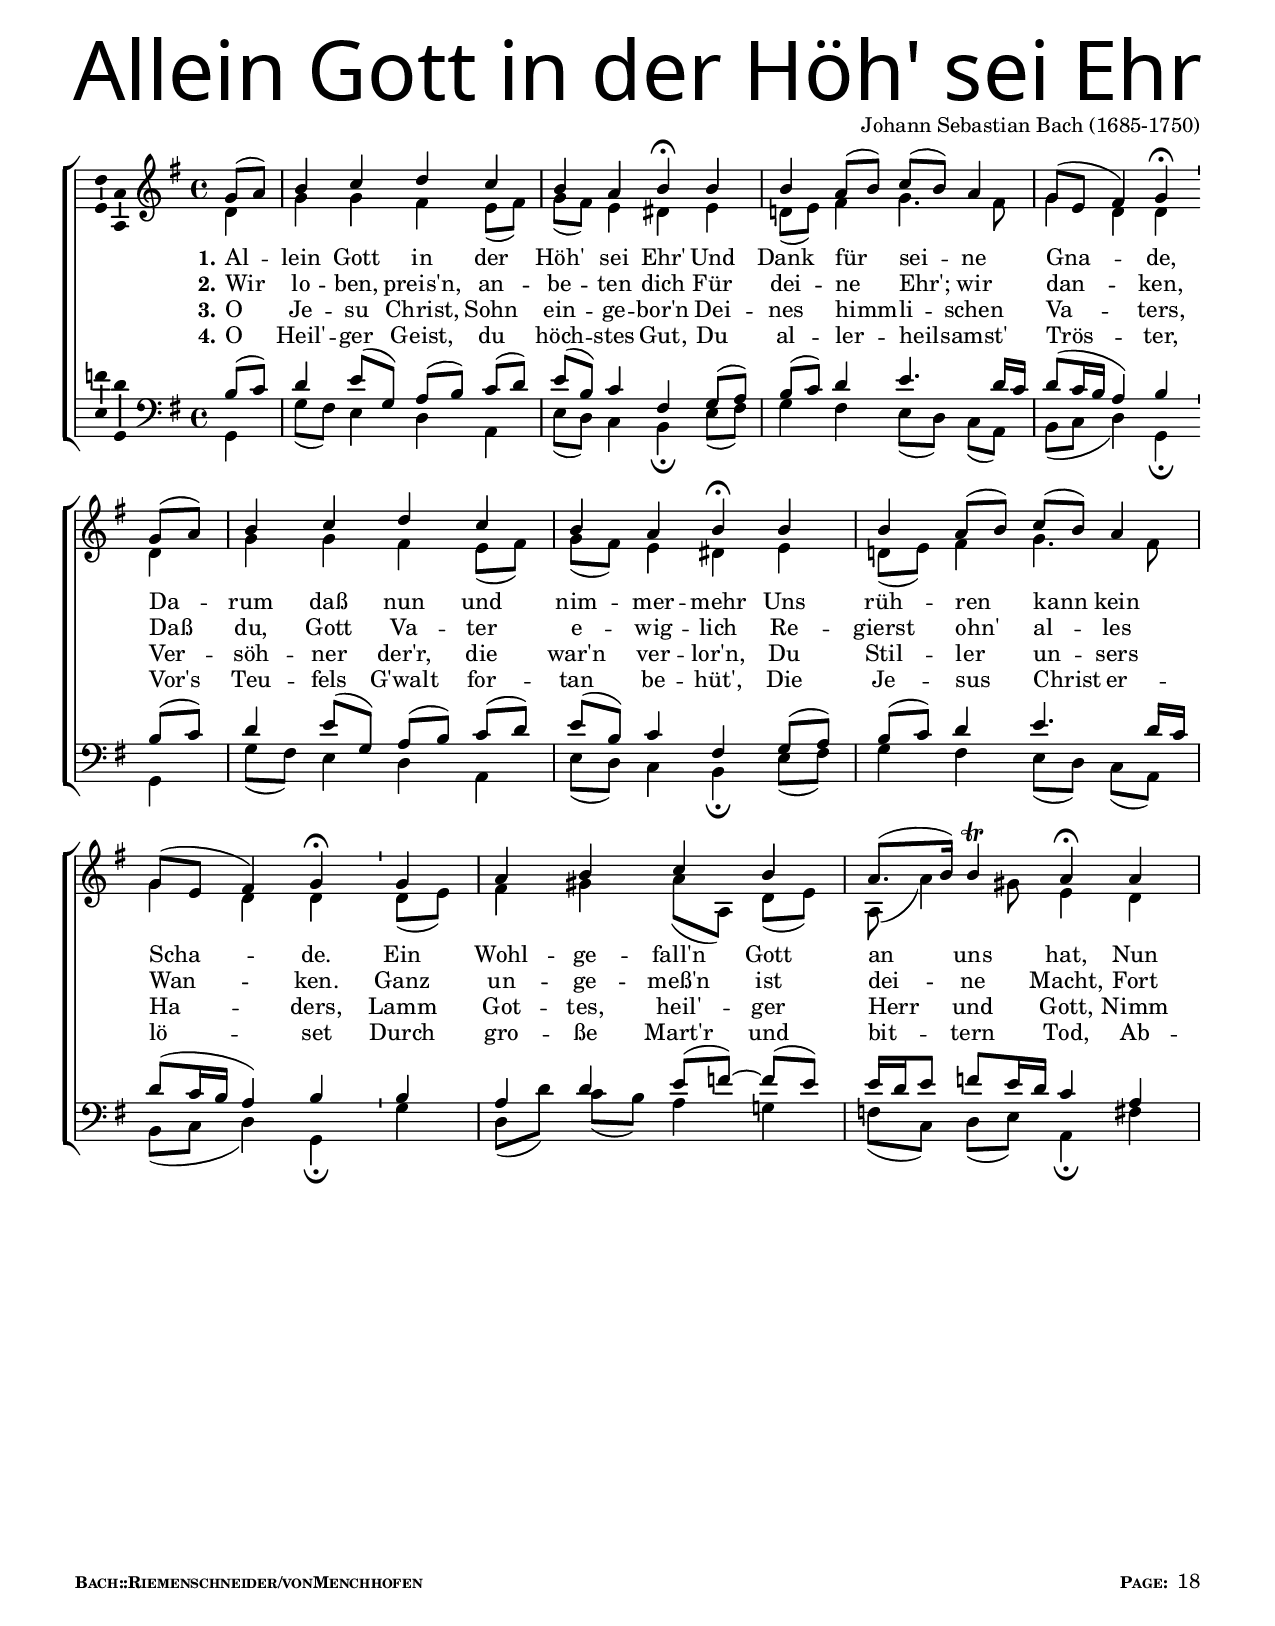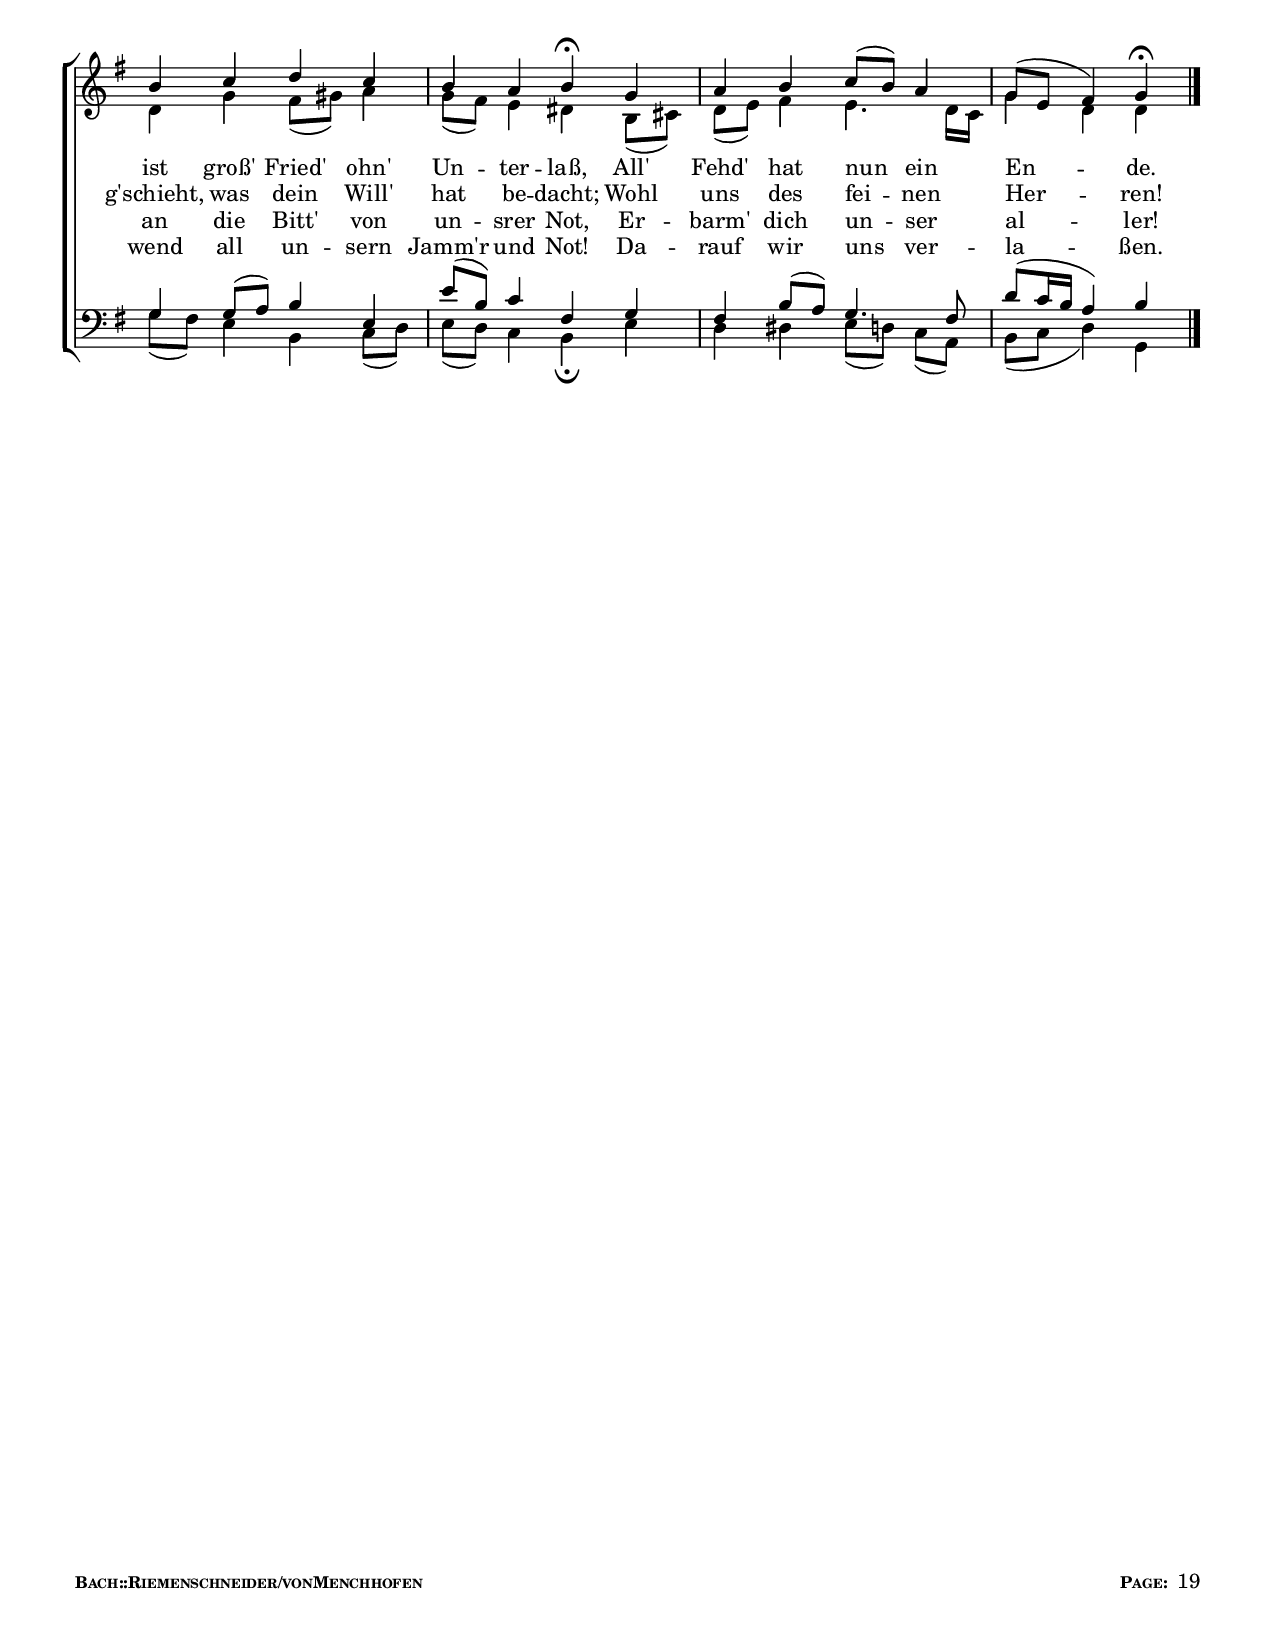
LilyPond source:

\version "2.19.28"

%%%%%%%%%%%%%%%%%%%%%%%%%%%%%%%%
% Template File cobbled together by Zack von Menchhofen 
%
% http://www.zacheryv.com
% http://www.choirmaster.ca
% http://www.choir.space
%
%
% Feel Free to Use
%
%%%%%%%%%%%%%%%%%%%%%%%%%%%%%%%%

\header {
  %title = "Title"
  %subtitle = "Subtitle"
  composer = "Johann Sebastian Bach (1685-1750)"
  title = \markup { \override #'(font-name . "KaiserzeitGotisch") \fontsize #8 { "Allein Gott in der Höh' sei Ehr"}}
  %Make a Crown
  %title = \markup {   \override #'(font-name . "IntellectaCrowns") \fontsize #10 {
  %       Y
  %}}
  %Make a pretty border at the bottom
  %copyright = \markup {\override #'(font-name . "IntellectaHeraldics") \fontsize #13 {      "yyyyyy"    }}
  % Remove default LilyPond tagline
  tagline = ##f
}

%#(set! paper-alist (cons '("halfLegal" . (cons (* 8.5 in) (* 9 in))) paper-alist))
#(set-global-staff-size 18)

\paper {
  #(set-paper-size "letter")
  page-break = #ly:minimal-breaking
   #(include-special-characters)
  two-sided = true
  top-margin = .3\in
  bottom-margin = .3\in 
  left-margin = .5\in
  right-margin = .5\in
  first-page-number = #18
  print-first-page-number =  ##t
  oddHeaderMarkup = \markup \fill-line { " "  }
  evenHeaderMarkup = \markup \fill-line { " "  }
  oddFooterMarkup = \markup { 
                        \fill-line {
                          \line {   \tiny \bold \smallCaps "Bach::Riemenschneider/vonMenchhofen "    }
                          \line { \tiny \bold \smallCaps "Page: "   \on-the-fly #print-page-number-check-first \fromproperty #'page:page-number-string } 
                        } 
                      }
  evenFooterMarkup = \markup { 
                        \fill-line {
                          \line { \tiny \bold \smallCaps "Bach::Riemenschneider/vonMenchhofen"  }
                          \line { \tiny \bold \smallCaps  "    Page: "   \on-the-fly #print-page-number-check-first \fromproperty #'page:page-number-string  } 
                        } 
                      }
                      ragged-bottom = ##t
}

\layout {
  \context {
    \Score
    \remove "Bar_number_engraver"
  }
  \context {
    \Voice
    \consists "Melody_engraver"
    \override Stem #'neutral-direction = #'()
  }
}

global = {
  \key g \major
  \time 4/4
  \partial 4
}

soprano = \relative c'' {
  \global
  % Music follows here.
  g8( a) b4 c d c b a b\fermata b b a8( b) c( b) a4 g8( e fis4) g\fermata \bar "'"
  g8( a) b4 c d c b a b\fermata b b a8( b) c( b) a4 g8( e fis4) g\fermata \bar "'" g4 a b c b a8.( b16) b4\trill a4\fermata a b c d c b a b\fermata 
  g a b c8( b) a4 g8( e fis4) g\fermata \bar "|."
}

alto = \relative c' {
  \global
  % Music follows here.
  d4 g g fis e8( fis) g( fis) e4 dis e d!8( e) fis4 g4. fis8 g4 d d 
  d4 g g fis e8( fis) g( fis) e4 dis e d!8( e) fis4 g4. fis8 g4 d d 
  d8( e) fis4 gis a8( a,) d[( e)] a,( a'4) gis8 e4 d d g fis8( gis) a4 
  g8( fis) e4 dis b8( cis) d8( e) fis4 e4. d16 c g'4 d d
}

tenor = \relative c' {
  \global
  % Music follows here.
  b8( c) d4 e8( g,) a[( b)] c( d) e( b) c4 fis, g8( a) b( c) d4 e4. d16 c d8( c16 b a4) b
  b8( c) d4 e8( g,) a[( b)] c( d) e( b) c4 fis, g8( a) b( c) d4 e4. d16 c d8( c16 b a4) b 
  b a d e8( f!)~f[( e)] 
  e16 d e8 f e16 d c4 a g g8( a) b4 e, e'8( b) c4 fis, g fis b8( a) g4. fis8 d'( c16 b a4) b
}

bass = \relative c {
  \global
  % Music follows here.
  g4 g'8[( fis)] e4 d a e'8( d) c4 b_\fermata e8( fis) g4 fis e8( d) c[( a)] b( c d4) g,_\fermata
  g4 g'8[( fis)] e4 d a e'8( d) c4 b_\fermata e8( fis) g4 fis e8( d) c[( a)] b( c d4) g,_\fermata
  g' d8( d') c[( b)] a4 g! f!8[( c)] d( e) a,4_\fermata fis' 
  g8( fis) e4 b c8( d) e( d) c4 b_\fermata e d dis e8( d!) c[( a)] b( c d4) g, 
}

verseOne = \lyricmode {
  \set stanza = "1."
  % Lyrics follow here.
  Al -- lein Gott in der Höh' sei Ehr'
  Und Dank für sei -- ne Gna -- de,
  Da -- rum daß nun und nim -- mer -- mehr
  Uns rüh -- ren kann kein Scha -- de.
  Ein Wohl -- ge -- fall'n Gott an uns hat,
  Nun ist groß' Fried' ohn' Un -- ter -- laß,
  All' Fehd' hat nun ein En -- de.
}

verseTwo = \lyricmode {
  \set stanza = "2."
  % Lyrics follow here.
  Wir lo -- ben, preis'n, an -- be -- ten dich
  Für dei -- ne Ehr'; wir dan -- ken,
  Daß du, Gott Va -- ter e -- wig -- lich
  Re -- gierst ohn' al -- les Wan -- ken.
  Ganz un -- ge -- meß'n ist dei -- ne Macht,
  Fort g'schieht, was dein Will' hat be -- dacht;
  Wohl uns des fei -- nen Her -- ren! 
}

verseThree = \lyricmode {
  \set stanza = "3."
  % Lyrics follow here.
  O Je -- su Christ, Sohn ein -- ge -- bor'n
  Dei -- nes himm -- li -- schen Va -- ters,
  Ver -- söh -- ner der'r, die war'n ver -- lor'n,
  Du Stil -- ler un -- sers Ha -- ders,
  Lamm Got -- tes, heil' -- ger Herr und Gott,
  Nimm an die Bitt' von un -- srer Not,
  Er -- barm' dich un -- ser al -- ler! 
}

verseFour = \lyricmode {
  \set stanza = "4."
  % Lyrics follow here.
  O Heil' -- ger Geist, du höch -- stes Gut,
  Du al -- ler -- heil -- samst' Trös -- ter,
  Vor's Teu -- fels G'walt for -- tan be -- hüt',
  Die Je -- sus Christ er -- lö -- set
  Durch gro -- ße Mart'r und bit -- tern Tod,
  Ab -- wend all un -- sern Jamm'r und Not!
  Da -- rauf wir uns ver -- la -- ßen. 
}

figBass = \figuremode {
  \global
  % Figures follow here.
  %<5 3>1
}

choirPart = \new ChoirStaff <<
  \new Staff \with {
    %instrumentName = \markup \center-column { "S." "A." }
  } <<
    \new Voice = "soprano" \with {
      \consists "Ambitus_engraver"
    } { \voiceOne \soprano }
    \new Voice = "alto" \with {
      \consists "Ambitus_engraver"
      \override Ambitus #'X-offset = #2.0
    } { \voiceTwo \alto }
  >>
  \new Lyrics \with {
    \override VerticalAxisGroup #'staff-affinity = #CENTER
  } \lyricsto "soprano" \verseOne
  \new Lyrics \with {
    \override VerticalAxisGroup #'staff-affinity = #CENTER
  } \lyricsto "soprano" \verseTwo
  \new Lyrics \with {
    \override VerticalAxisGroup #'staff-affinity = #CENTER
  } \lyricsto "soprano" \verseThree
  \new Lyrics \with {
    \override VerticalAxisGroup #'staff-affinity = #CENTER
  } \lyricsto "soprano" \verseFour
  \new Staff \with {
    %instrumentName = \markup \center-column { "T." "B." }
  } <<
    \clef bass
    \new Voice = "tenor" \with {
      \consists "Ambitus_engraver"
    } { \voiceOne \tenor }
    \new Voice = "bass" \with {
      \consists "Ambitus_engraver"
      \override Ambitus #'X-offset = #2.0
    } { \voiceTwo \bass }
  >>
>>

bassFiguresPart = \new FiguredBass \figBass

\score {
  <<
    \choirPart
    \bassFiguresPart
  >>
  \layout {
    indent = 0
  }
}

%%%%%%%%%%% USE THIS SECTION FOR TWO COLUMN TEXT BELOW MUSIC
%
%#(define-markup-command (columns layout props args) (markup-list?)
%   (let ((line-width (/ (chain-assoc-get 'line-width props
%                         (ly:output-def-lookup layout 'line-width))
%                        (max (length args) 1))))
%     (interpret-markup layout props
%       (make-line-markup (map (lambda (line)
%                                (markup #:pad-to-box `(0 . ,line-width) '(0 . 0)
%                                  #:override `(line-width . ,line-width)
%                                  line))
%                               args)))))
%
%\markup {
%  \fill-line { 
%     \line { 
%       \override #'(font-name . "IntellectaHeraldics") \fontsize #20 {
%         b
%       }
%     }
%  }
%}

%\markup \abs-fontsize #12 {\null}
%\markup \abs-fontsize #17 {{\concat {\smallCaps "Ein Feste Burg ist Unser Gott "}}}
%\markup \abs-fontsize #17 {{\concat {
% \italic {"(A Mighty Fortress is our God)"}}}}
%\markup \abs-fontsize #12 {\null}
%\markup \abs-fontsize #12 {\null}
%\markup \abs-fontsize #12 {\null}
%\markup 
%  \abs-fontsize #11  {
%    \wordwrap  { \justify {
%      In his book, \italic {Bach: Music in the Castle of Heaven,} Sir John Eliot Gardner shares a story of the Bach family.  Bach's whole family were musicians.  They would often get together for huge family affairs-Dinners and Picnics.  Apparently, the Bach family loved to sing "bawldy" drinking songs.  But being a good and faithful Lutheran family, they would often also sing hymns together. So I had to include the most famous of all the German hymns!}
%      }
%    }	   
%\markup \abs-fontsize #12 {\null}
%\markup \abs-fontsize #12 {\null}
%\markup \abs-fontsize #12 {\null}
%\markup \abs-fontsize #12 \fill-line {\smallCaps { "- Translation -"} }
%\markup \abs-fontsize #12 {\null}
%\markup { \columns {
%  \column { 
%    \override #'(font-name . "PlakatFraktur") {
%    \wordwrap  { \justify {
%        "Ein' feste Burg ist unser Gott, Ein' gute Wehr und" 
%        "waffen, Er hilft uns frei aus aller Not, Die uns jetzt" 
%        "hat betroffen. Der alt' böse Feind, Mit ernst er's "
%        "jetzt meint, Groß Macht und viel List Sein' grausam" 
%        "Rüftung ist, Auf Erb' ist nicht Sein's Gleichen." 
%    }}  
%    }
%  }
%  \column \abs-fontsize #10 { 
%    \wordwrap  { \justify {
%      "A mighty fortress is our God, A bulwark "
%      "never failing, He helps us free from " 
%      "every need that affects us. The old evil" 
%      "enemy, thinks he's now a great power and" 
%      "much cunning - His cruelty has is not "
%      "an equal."
%    }}
%  }
%}
%}
%\markup \abs-fontsize #12 {\null}
%\markup \abs-fontsize #12 {\null}
%\markup \abs-fontsize #12 {\null}
%\markup { \columns {
%  \column { 
%    \override #'(font-name . "PlakatFraktur")  {
%    \wordwrap  { \justify {
%        "Mit uns'rer Macht ist nichts gethan, Wir find gar" 
%        "bald verloren, Es streit' für uns der rechte Mann,"
%        "Den Gott hat selbst erforen. Fragst du, wer der" 
%        "ist? Er heißt Jesus Christ, Der Herr Zebaoth,"
%        "Und ist fein ander' Gott, Das feld"
%        "muß Er behalten." 
%    }}  
%    }
%  }
%  \column \abs-fontsize #10 { 
%    \wordwrap  { \justify {
%      "With our power nothing is done, we find we are"
%      "lost. For us the right man is on our side,"
%      "whom God Himself has given. Ask you who is"
%      "He? His name is Jesus Christ, the Lord of"
%      "Hosts, and He must win the battle."
%    }}
%  }
%}
%}
